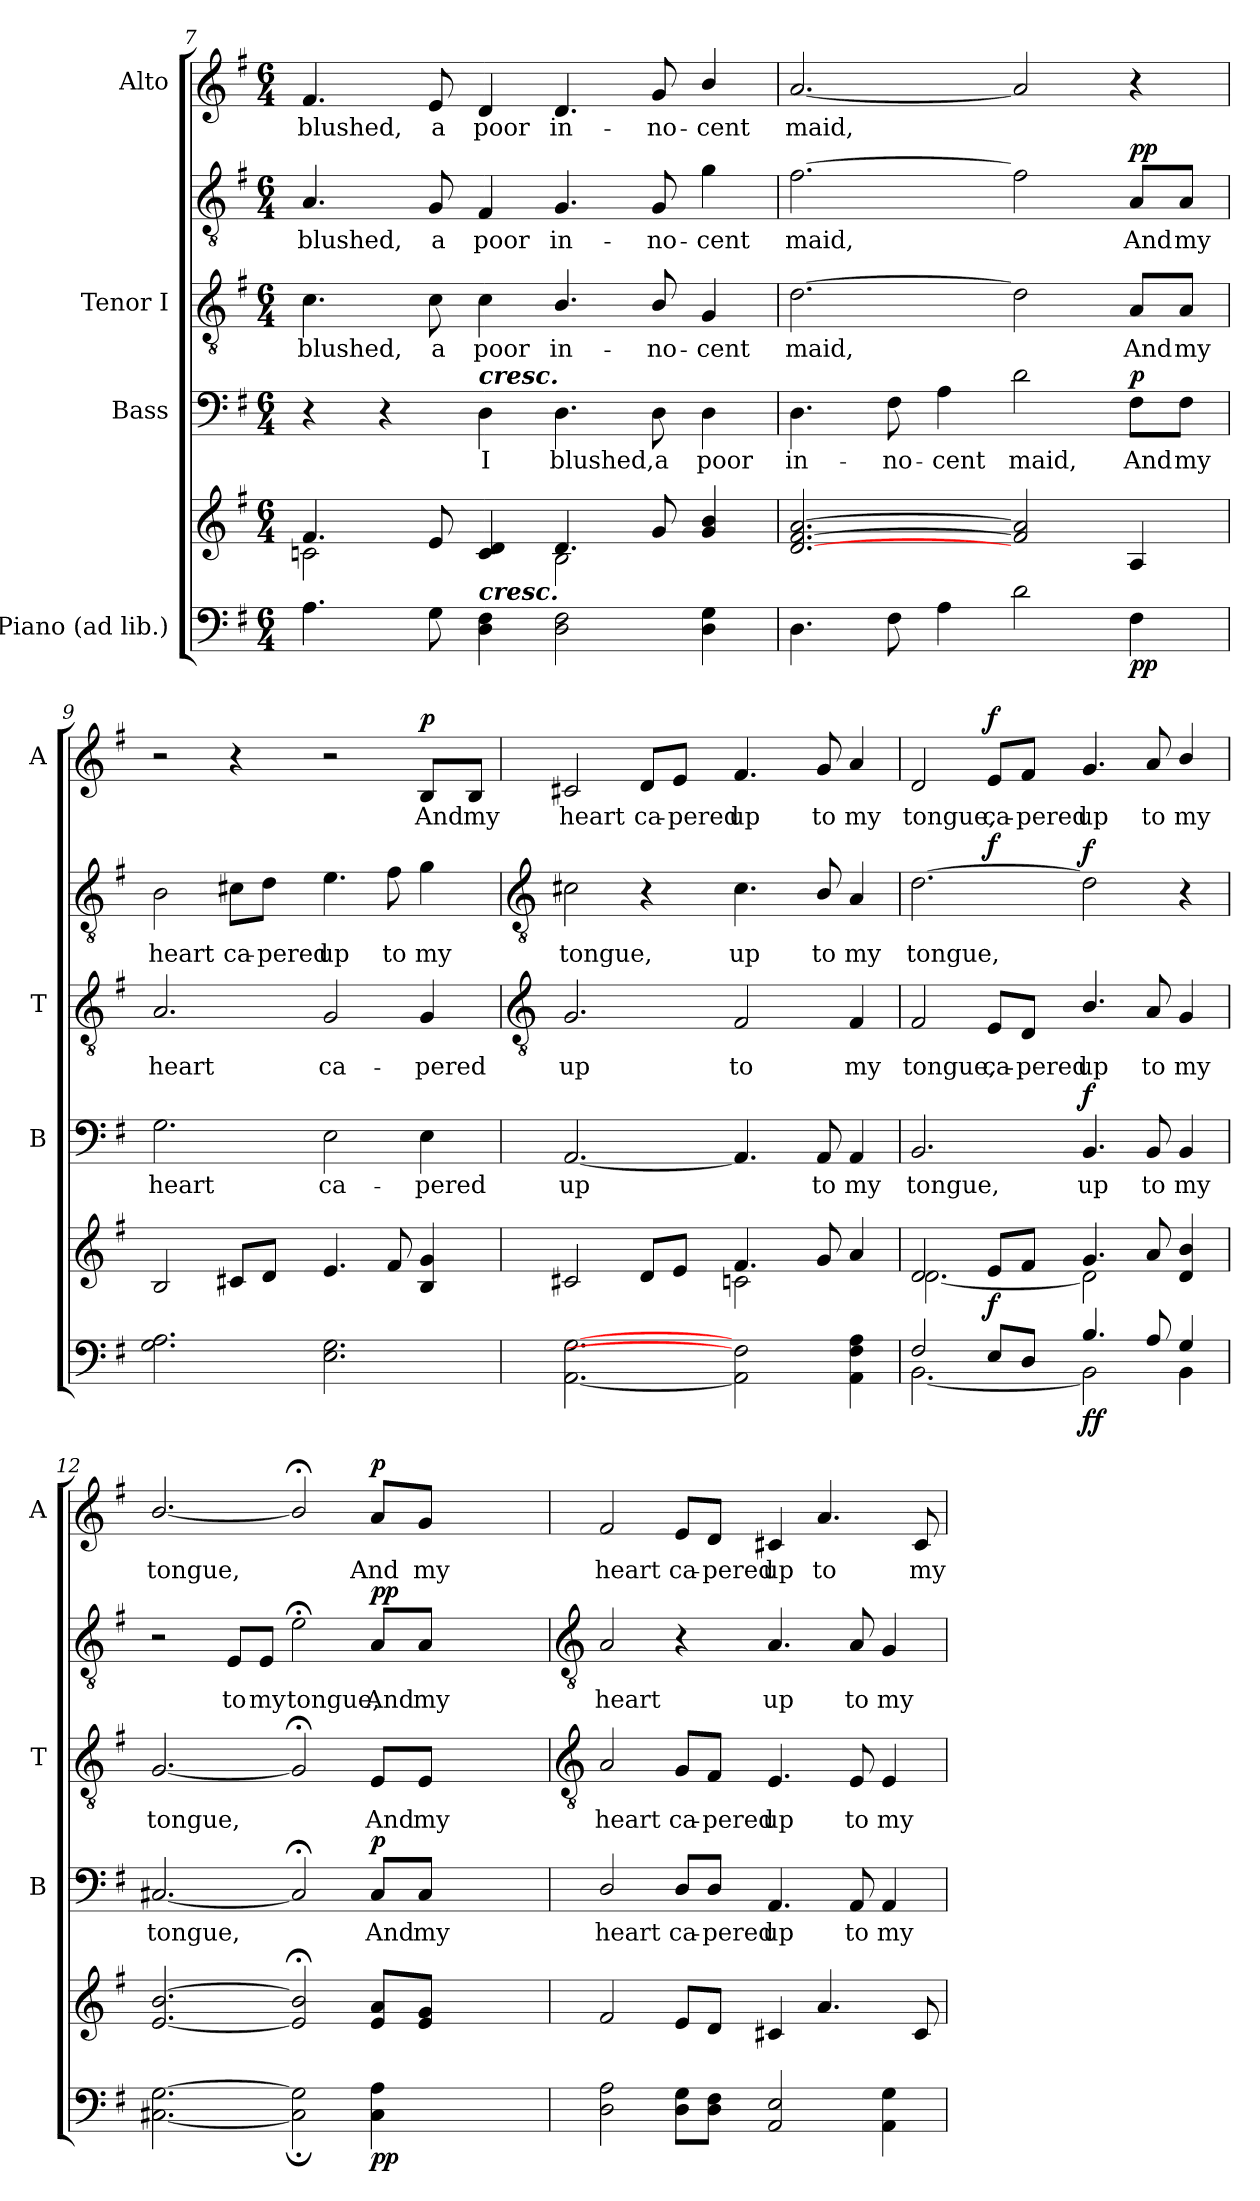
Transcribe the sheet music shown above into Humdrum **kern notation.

**kern	**kern	**dynam	**kern	**text	**dynam	**kern	**text	**kern	**text	**dynam	**kern	**text	**dynam
*part4	*part4	*part4	*part3	*part3	*part3	*part2	*part2	*part2	*part2	*part2	*part1	*part1	*part1
*staff6	*staff5	*staff5/6	*staff4	*staff4	*staff4	*staff3	*staff3	*staff2	*staff2	*staff2/3	*staff1	*staff1	*staff1
*I"Piano (ad lib.)	*	*	*I"Bass	*	*	*I"Tenor I	*	*	*	*	*I"Alto	*	*
*	*	*	*I'B	*	*	*I'T	*	*	*	*	*I'A	*	*
!!LO:LB:g=z
*clefF4	*clefG2	*	*clefF4	*	*	*clefGv2	*	*clefGv2	*	*	*clefG2	*	*
*k[f#]	*k[f#]	*	*k[f#]	*	*	*k[f#]	*	*k[f#]	*	*	*k[f#]	*	*
*G:	*G:	*	*G:	*	*	*G:	*	*G:	*	*	*G:	*	*
*M6/4	*M6/4	*	*M6/4	*	*	*M6/4	*	*M6/4	*	*	*M6/4	*	*
=7	=7	=7	=7	=7	=7	=7	=7	=7	=7	=7	=7	=7	=7
*	*^	*	*	*	*	*	*	*	*	*	*	*	*
!	!	!	!	!	!	!	!	!LO:LY:b	!	!LO:LY:b	!	!	!LO:LY:b	!
4.A	4.f#	2cn\	.	4r	.	.	4.c	blushed,	4.A	blushed,	.	4.f#	blushed,	.
.	.	.	.	4r	.	.	.	.	.	.	.	.	.	.
!	!	!	!	!	!	!	!	!LO:LY:b	!	!LO:LY:b	!	!	!LO:LY:b	!
8G	8e	.	.	.	.	.	8c	a	8G	a	.	8e	a	.
!	!	!	!	!LO:TX:a:Bi:t=cresc.	!	!	!	!	!	!	!	!	!	!
!LO:TX:a:Bi:t=cresc.	!	!	!	!	!	!	!	!	!	!	!	!	!	!
!	!	!	!	!	!LO:LY:b	!	!	!LO:LY:b	!	!LO:LY:b	!	!	!LO:LY:b	!
4D 4F#	4c 4d	4ryy	.	4D	I	.	4c	poor	4F#	poor	.	4d	poor	.
!	!	!	!	!	!LO:LY:b	!	!	!LO:LY:b	!	!LO:LY:b	!	!	!LO:LY:b	!
2D 2F#	4.d	2B\	.	4.D	blushed,	.	4.B/	in-	4.G	in-	.	4.d	in-	.
!	!	!	!	!	!LO:LY:b	!	!	!LO:LY:b	!	!LO:LY:b	!	!	!LO:LY:b	!
.	8g	.	.	8D	a	.	8B/	-no-	8G	-no-	.	8g	-no-	.
!	!	!	!	!	!LO:LY:b	!	!	!LO:LY:b	!	!LO:LY:b	!	!	!LO:LY:b	!
4D 4G	4g/ 4b/	4ryy	.	4D	poor	.	4G	-cent	4g	-cent	.	4b/	-cent	.
=8	=8	=8	=8	=8	=8	=8	=8	=8	=8	=8	=8	=8	=8	=8
!	!	!LO:N:vis=1	!	!	!LO:LY:b	!	!	!LO:LY:b	!	!LO:LY:b	!	!	!LO:LY:b	!
4.D	[2.d [2.f# [2.a	1.ryy	.	4.D	in-	.	[2.d	maid,	[2.f#	maid,	.	[2.a	maid,	.
!	!	!	!	!	!LO:LY:b	!	!	!	!	!	!	!	!	!
8F#	.	.	.	8F#	-no-	.	.	.	.	.	.	.	.	.
!	!	!	!	!	!LO:LY:b	!	!	!	!	!	!	!	!	!
4A	.	.	.	4A	-cent	.	.	.	.	.	.	.	.	.
!	!	!	!	!	!LO:LY:b	!	!	!	!	!	!	!	!	!
2d	2f#] 2a]	.	.	2d	maid,	.	2d]	.	2f#]	.	.	2a]	.	.
!	!	!	!LO:DY:b=2	!	!LO:LY:b	!	!	!LO:LY:b	!	!LO:LY:b	!	!	!	!
!	!	!	!LO:DY:n=1:b	!	!	!LO:DY:b	!	!	!	!	!LO:DY:b=2	!	!	!
!	!	!	!	!	!	!	!	!	!	!	!LO:DY:n=1:b	!	!	!
4F#	4A	.	p p	8F#\L	And	p	8A/L	And	8A/L	And	p p	4r	.	.
!	!	!	!	!	!LO:LY:b	!	!	!LO:LY:b	!	!LO:LY:b	!	!	!	!
.	.	.	.	8F#\J	my	.	8A/J	my	8A/J	my	.	.	.	.
=9	=9	=9	=9	=9	=9	=9	=9	=9	=9	=9	=9	=9	=9	=9
!	!	!LO:N:vis=1	!	!	!LO:LY:b	!	!	!LO:LY:b	!	!LO:LY:b	!	!	!	!
2.G 2.A	2B	1.ryy	.	2.G	heart	.	2.A	heart	2B	heart	.	2r	.	.
!	!	!	!	!	!	!	!	!	!	!LO:LY:b	!	!	!	!
.	8c#XL	.	.	.	.	.	.	.	8c#X\L	ca-	.	4r	.	.
!	!	!	!	!	!	!	!	!	!	!LO:LY:b	!	!	!	!
.	8dJ	.	.	.	.	.	.	.	8d\J	-pered	.	.	.	.
!	!	!	!	!	!LO:LY:b	!	!	!LO:LY:b	!	!LO:LY:b	!	!	!	!
2.E 2.G	4.e	.	.	2E	ca-	.	2G	ca-	4.e	up	.	2r	.	.
!	!	!	!	!	!	!	!	!	!	!LO:LY:b	!	!	!	!
.	8f#	.	.	.	.	.	.	.	8f#	to	.	.	.	.
!	!	!	!	!	!LO:LY:b	!	!	!LO:LY:b	!	!LO:LY:b	!	!	!LO:LY:b	!LO:DY:b
.	4B 4g	.	.	4E	-pered	.	4G	-pered	4g	my	.	8B/L	And	p
!	!	!	!	!	!	!	!	!	!	!	!	!	!LO:LY:b	!
.	.	.	.	.	.	.	.	.	.	.	.	8B/J	my	.
!!LO:LB:g=z
=10	=10	=10	=10	=10	=10	=10	=10	=10	=10	=10	=10	=10	=10	=10
*	*	*	*	*	*	*	*clefGv2	*	*clefGv2	*	*	*	*	*
*^	*	*	*	*	*	*	*	*	*	*	*	*	*	*
!	!	!	!	!	!	!LO:LY:b	!	!	!LO:LY:b	!	!LO:LY:b	!	!	!LO:LY:b	!
1ryy	[2.AA\ [2.G\	2c#X	2.ryy	.	[2.AA	up	.	2.G	up	2c#X	tongue,	.	2c#X	heart	.
!	!	!	!	!	!	!	!	!	!	!	!	!	!	!LO:LY:b	!
.	.	8dL	.	.	.	.	.	.	.	4r	.	.	8d/L	ca-	.
!	!	!	!	!	!	!	!	!	!	!	!	!	!	!LO:LY:b	!
.	.	8eJ	.	.	.	.	.	.	.	.	.	.	8e/J	-pered	.
!	!	!	!	!	!	!	!	!	!LO:LY:b	!	!LO:LY:b	!	!	!LO:LY:b	!
.	2AA\] 2F#\]	4.f#	2c\	.	4.AA]	.	.	2F#	to	4.c#	up	.	4.f#	up	.
4ryy	.	.	.	.	.	.	.	.	.	.	.	.	.	.	.
!	!	!	!	!	!	!LO:LY:b	!	!	!	!	!LO:LY:b	!	!	!LO:LY:b	!
.	.	8g	.	.	8AA	to	.	.	.	8B/	to	.	8g	to	.
!	!	!	!	!	!	!LO:LY:b	!	!	!LO:LY:b	!	!LO:LY:b	!	!	!LO:LY:b	!
4ryy	4AA\ 4F#\ 4A\	4a	4ryy	.	4AA	my	.	4F#	my	4A	my	.	4a	my	.
=11	=11	=11	=11	=11	=11	=11	=11	=11	=11	=11	=11	=11	=11	=11	=11
!	!	!	!	!	!	!LO:LY:b	!	!	!LO:LY:b	!	!LO:LY:b	!	!	!LO:LY:b	!
2F#/	[2.BB\	2d	[2.d\	.	2.BB	tongue,	.	2F#	tongue,	[2.d	tongue,	.	2d	tongue,	.
!	!	!	!	!LO:DY:b	!	!	!	!	!LO:LY:b	!	!	!LO:DY:b=2	!	!LO:LY:b	!LO:DY:b
8E/L	.	8eL	.	f	.	.	.	8E/L	ca-	.	.	f	8e/L	ca-	f
!	!	!	!	!	!	!	!	!	!LO:LY:b	!	!	!	!	!LO:LY:b	!
8D/J	.	8f#J	.	.	.	.	.	8D/J	-pered	.	.	.	8f#/J	-pered	.
!	!	!	!	!LO:DY:b=2	!	!LO:LY:b	!	!	!LO:LY:b	!	!	!	!	!LO:LY:b	!
!	!	!	!	!LO:DY:n=1:b=2	!	!	!LO:DY:b	!	!	!	!	!LO:DY:b	!	!	!
4.B/	2BB\]	4.g	2d\]	f f	4.BB	up	f	4.B/	up	2d]	.	f	4.g	up	.
!	!	!	!	!	!	!LO:LY:b	!	!	!LO:LY:b	!	!	!	!	!LO:LY:b	!
8A/	.	8a	.	.	8BB	to	.	8A	to	.	.	.	8a	to	.
!	!	!	!	!	!	!LO:LY:b	!	!	!LO:LY:b	!	!	!	!	!LO:LY:b	!
4G/	4BB\	4d/ 4b/	4ryy	.	4BB	my	.	4G	my	4r	.	.	4b/	my	.
=12	=12	=12	=12	=12	=12	=12	=12	=12	=12	=12	=12	=12	=12	=12	=12
!LO:N:vis=1	!	!	!	!	!	!LO:LY:b	!	!	!LO:LY:b	!	!	!	!	!LO:LY:b	!
1.ryy	[2.C#X\ [2.G\	[2.e/ [2.b/	1.ryy	.	[2.C#X	tongue,	.	[2.G	tongue,	2r	.	.	[2.b/	tongue,	.
!	!	!	!	!	!	!	!	!	!	!	!LO:LY:b	!	!	!	!
.	.	.	.	.	.	.	.	.	.	8E/L	to	.	.	.	.
!	!	!	!	!	!	!	!	!	!	!	!LO:LY:b	!	!	!	!
.	.	.	.	.	.	.	.	.	.	8E/J	my	.	.	.	.
!	!	!	!	!	!	!	!	!	!	!	!LO:LY:b	!	!	!	!
.	2C#\]; 2G\];	2e/];< 2b/];<	.	.	2C#;<]	.	.	2G;<]	.	2e;<	tongue,	.	2b;</]	.	.
!	!	!	!	!LO:DY:b=2	!	!LO:LY:b	!	!	!LO:LY:b	!	!LO:LY:b	!	!	!LO:LY:b	!
!	!	!	!	!LO:DY:n=1:b	!	!	!LO:DY:b	!	!	!	!	!LO:DY:b=2	!	!	!
!	!	!	!	!	!	!	!	!	!	!	!	!LO:DY:n=1:b	!	!	!LO:DY:b
.	4C#\ 4A\	8e 8aL	.	p p	8C#/L	And	p	8E/L	And	8A/L	And	p p	8a/L	And	p
!	!	!	!	!	!	!LO:LY:b	!	!	!LO:LY:b	!	!LO:LY:b	!	!	!LO:LY:b	!
.	.	8e 8gJ	.	.	8C#/J	my	.	8E/J	my	8A/J	my	.	8g/J	my	.
2ryy	2ryy	2ryy	4ryy	.	2ryy	.	.	2ryy	.	2ryy	.	.	2ryy	.	.
.	.	.	4ryy	.	.	.	.	.	.	.	.	.	.	.	.
*v	*v	*	*	*	*	*	*	*	*	*	*	*	*	*	*
*	*v	*v	*	*	*	*	*	*	*	*	*	*	*	*
!!LO:LB:g=z
=13	=13	=13	=13	=13	=13	=13	=13	=13	=13	=13	=13	=13	=13
*	*	*	*	*	*	*clefGv2	*	*clefGv2	*	*	*	*	*
*	*^	*	*	*	*	*	*	*	*	*	*	*	*
!	!	!	!	!	!LO:LY:b	!	!	!LO:LY:b	!	!LO:LY:b	!	!	!LO:LY:b	!
*	*v	*v	*	*	*	*	*	*	*	*	*	*	*	*
2D\ 2A\	2f#	.	2D/	heart	.	2A	heart	2A	heart	.	2f#	heart	.
!	!	!	!	!LO:LY:b	!	!	!LO:LY:b	!	!	!	!	!LO:LY:b	!
8D\ 8G\L	8eL	.	8D/L	ca-	.	8G/L	ca-	4r	.	.	8e/L	ca-	.
!	!	!	!	!LO:LY:b	!	!	!LO:LY:b	!	!	!	!	!LO:LY:b	!
8D\ 8F#\J	8dJ	.	8D/J	-pered	.	8F#/J	-pered	.	.	.	8d/J	-pered	.
!	!	!	!	!LO:LY:b	!	!	!LO:LY:b	!	!LO:LY:b	!	!	!LO:LY:b	!
2AA/ 2E/	4c#X	.	4.AA	up	.	4.E	up	4.A	up	.	4c#X	up	.
!	!	!	!	!	!	!	!	!	!	!	!	!LO:LY:b	!
.	4.a	.	.	.	.	.	.	.	.	.	4.a	to	.
!	!	!	!	!LO:LY:b	!	!	!LO:LY:b	!	!LO:LY:b	!	!	!	!
.	.	.	8AA	to	.	8E	to	8A	to	.	.	.	.
!	!	!	!	!LO:LY:b	!	!	!LO:LY:b	!	!LO:LY:b	!	!	!	!
4AA 4G	.	.	4AA	my	.	4E	my	4G	my	.	.	.	.
!	!	!	!	!	!	!	!	!	!	!	!	!LO:LY:b	!
.	8c#	.	.	.	.	.	.	.	.	.	8c#	my	.
=	=	=	=	=	=	=	=	=	=	=	=	=	=
*-	*-	*-	*-	*-	*-	*-	*-	*-	*-	*-	*-	*-	*-
